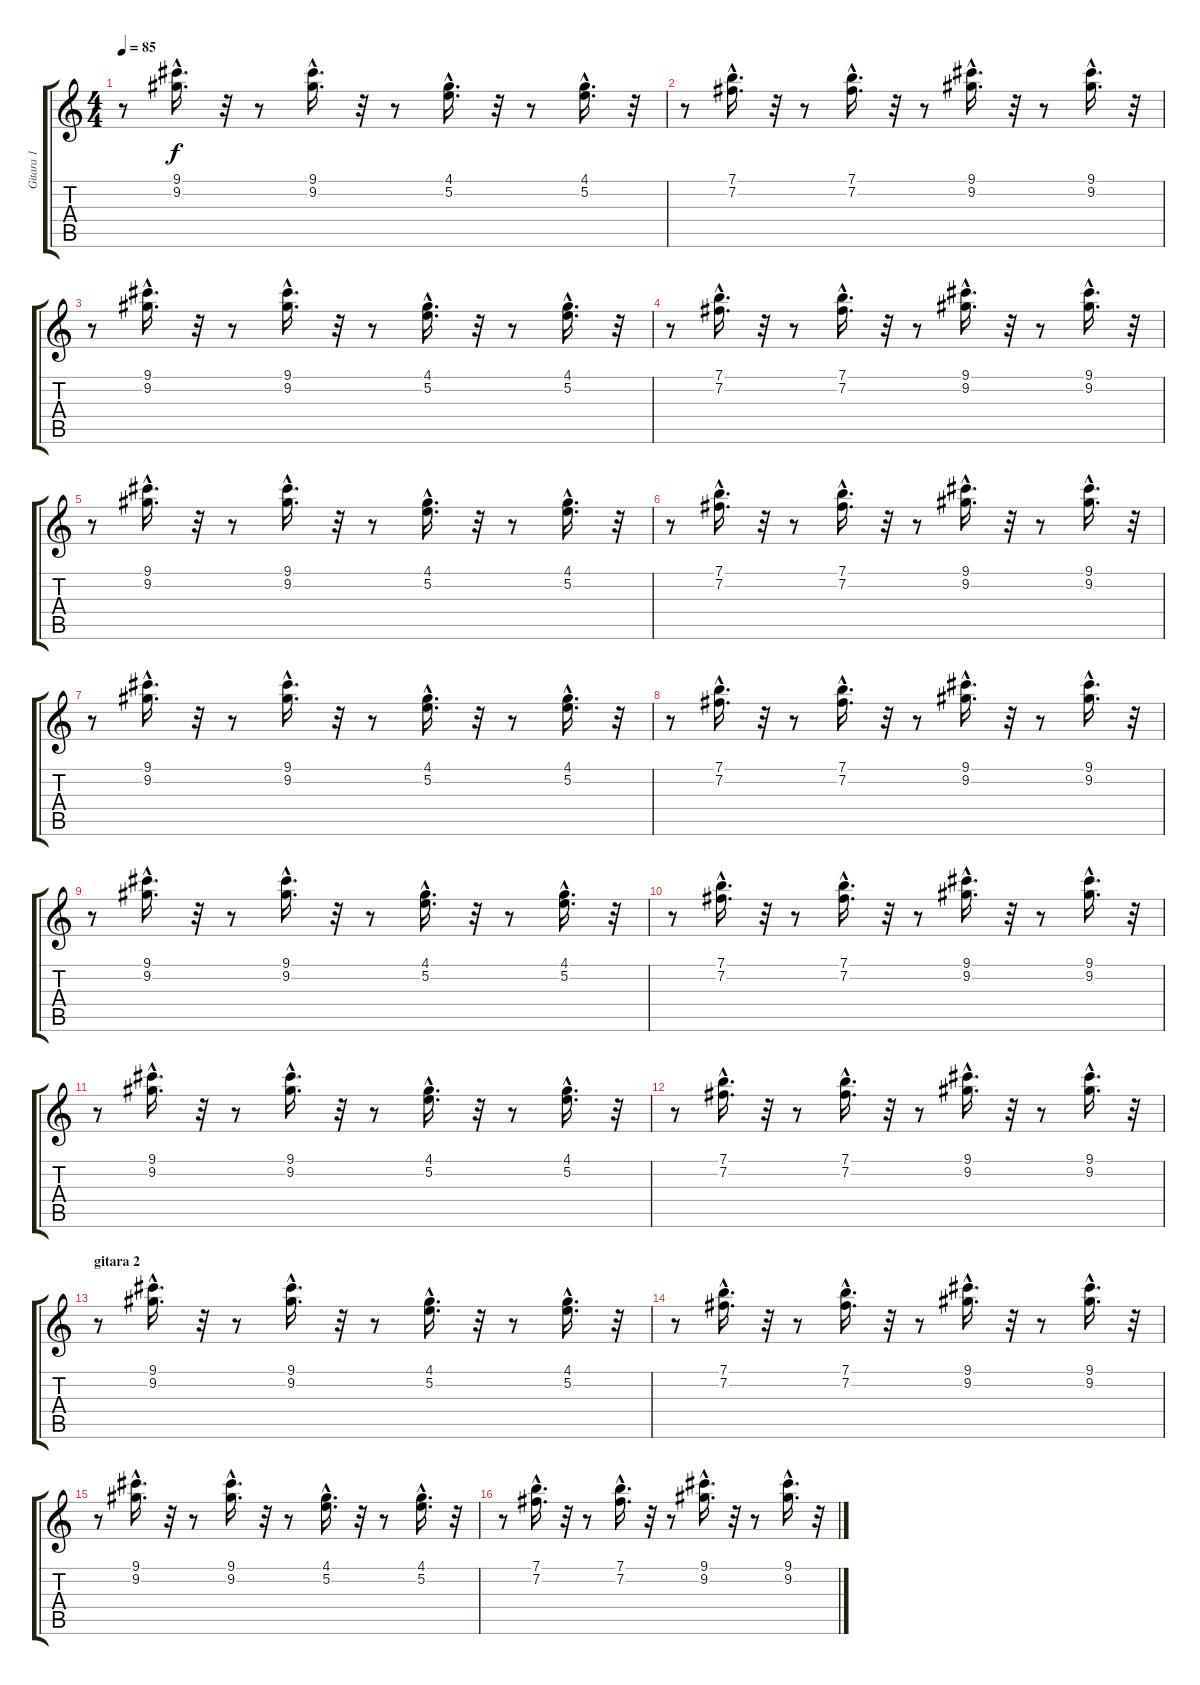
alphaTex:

\track ("Gitara 1" "Gitara 1") {instrument electricguitarclean}
\staff {score tabs}
\tuning (E4 B3 G3 D3 A2 E2) {hide}
\ts (4 4)
\tempo 85
\clef g2
\ks c
r.8{dy f} (9.1{hac} 9.2{hac}).16{d} r.32 r.8 (9.1{hac} 9.2{hac}).16{d} r.32 r.8 (4.1{hac} 5.2{hac}).16{d} r.32 r.8 (4.1{hac} 5.2{hac}).16{d} r.32 |
r.8 (7.1{hac} 7.2{hac}).16{d} r.32 r.8 (7.1{hac} 7.2{hac}).16{d} r.32 r.8 (9.1{hac} 9.2{hac}).16{d} r.32 r.8 (9.1{hac} 9.2{hac}).16{d} r.32 |
r.8 (9.1{hac} 9.2{hac}).16{d} r.32 r.8 (9.1{hac} 9.2{hac}).16{d} r.32 r.8 (4.1{hac} 5.2{hac}).16{d} r.32 r.8 (4.1{hac} 5.2{hac}).16{d} r.32 |
r.8 (7.1{hac} 7.2{hac}).16{d} r.32 r.8 (7.1{hac} 7.2{hac}).16{d} r.32 r.8 (9.1{hac} 9.2{hac}).16{d} r.32 r.8 (9.1{hac} 9.2{hac}).16{d} r.32 |
r.8 (9.1{hac} 9.2{hac}).16{d} r.32 r.8 (9.1{hac} 9.2{hac}).16{d} r.32 r.8 (4.1{hac} 5.2{hac}).16{d} r.32 r.8 (4.1{hac} 5.2{hac}).16{d} r.32 |
r.8 (7.1{hac} 7.2{hac}).16{d} r.32 r.8 (7.1{hac} 7.2{hac}).16{d} r.32 r.8 (9.1{hac} 9.2{hac}).16{d} r.32 r.8 (9.1{hac} 9.2{hac}).16{d} r.32 |
r.8 (9.1{hac} 9.2{hac}).16{d} r.32 r.8 (9.1{hac} 9.2{hac}).16{d} r.32 r.8 (4.1{hac} 5.2{hac}).16{d} r.32 r.8 (4.1{hac} 5.2{hac}).16{d} r.32 |
r.8 (7.1{hac} 7.2{hac}).16{d} r.32 r.8 (7.1{hac} 7.2{hac}).16{d} r.32 r.8 (9.1{hac} 9.2{hac}).16{d} r.32 r.8 (9.1{hac} 9.2{hac}).16{d} r.32 |
r.8 (9.1{hac} 9.2{hac}).16{d} r.32 r.8 (9.1{hac} 9.2{hac}).16{d} r.32 r.8 (4.1{hac} 5.2{hac}).16{d} r.32 r.8 (4.1{hac} 5.2{hac}).16{d} r.32 |
r.8 (7.1{hac} 7.2{hac}).16{d} r.32 r.8 (7.1{hac} 7.2{hac}).16{d} r.32 r.8 (9.1{hac} 9.2{hac}).16{d} r.32 r.8 (9.1{hac} 9.2{hac}).16{d} r.32 |
r.8 (9.1{hac} 9.2{hac}).16{d} r.32 r.8 (9.1{hac} 9.2{hac}).16{d} r.32 r.8 (4.1{hac} 5.2{hac}).16{d} r.32 r.8 (4.1{hac} 5.2{hac}).16{d} r.32 |
r.8 (7.1{hac} 7.2{hac}).16{d} r.32 r.8 (7.1{hac} 7.2{hac}).16{d} r.32 r.8 (9.1{hac} 9.2{hac}).16{d} r.32 r.8 (9.1{hac} 9.2{hac}).16{d} r.32 |
\section ("" "gitara 2")
r.8 (9.1{hac} 9.2{hac}).16{d} r.32 r.8 (9.1{hac} 9.2{hac}).16{d} r.32 r.8 (4.1{hac} 5.2{hac}).16{d} r.32 r.8 (4.1{hac} 5.2{hac}).16{d} r.32 |
r.8 (7.1{hac} 7.2{hac}).16{d} r.32 r.8 (7.1{hac} 7.2{hac}).16{d} r.32 r.8 (9.1{hac} 9.2{hac}).16{d} r.32 r.8 (9.1{hac} 9.2{hac}).16{d} r.32 |
r.8 (9.1{hac} 9.2{hac}).16{d} r.32 r.8 (9.1{hac} 9.2{hac}).16{d} r.32 r.8 (4.1{hac} 5.2{hac}).16{d} r.32 r.8 (4.1{hac} 5.2{hac}).16{d} r.32 |
r.8 (7.1{hac} 7.2{hac}).16{d} r.32 r.8 (7.1{hac} 7.2{hac}).16{d} r.32 r.8 (9.1{hac} 9.2{hac}).16{d} r.32 r.8 (9.1{hac} 9.2{hac}).16{d} r.32
